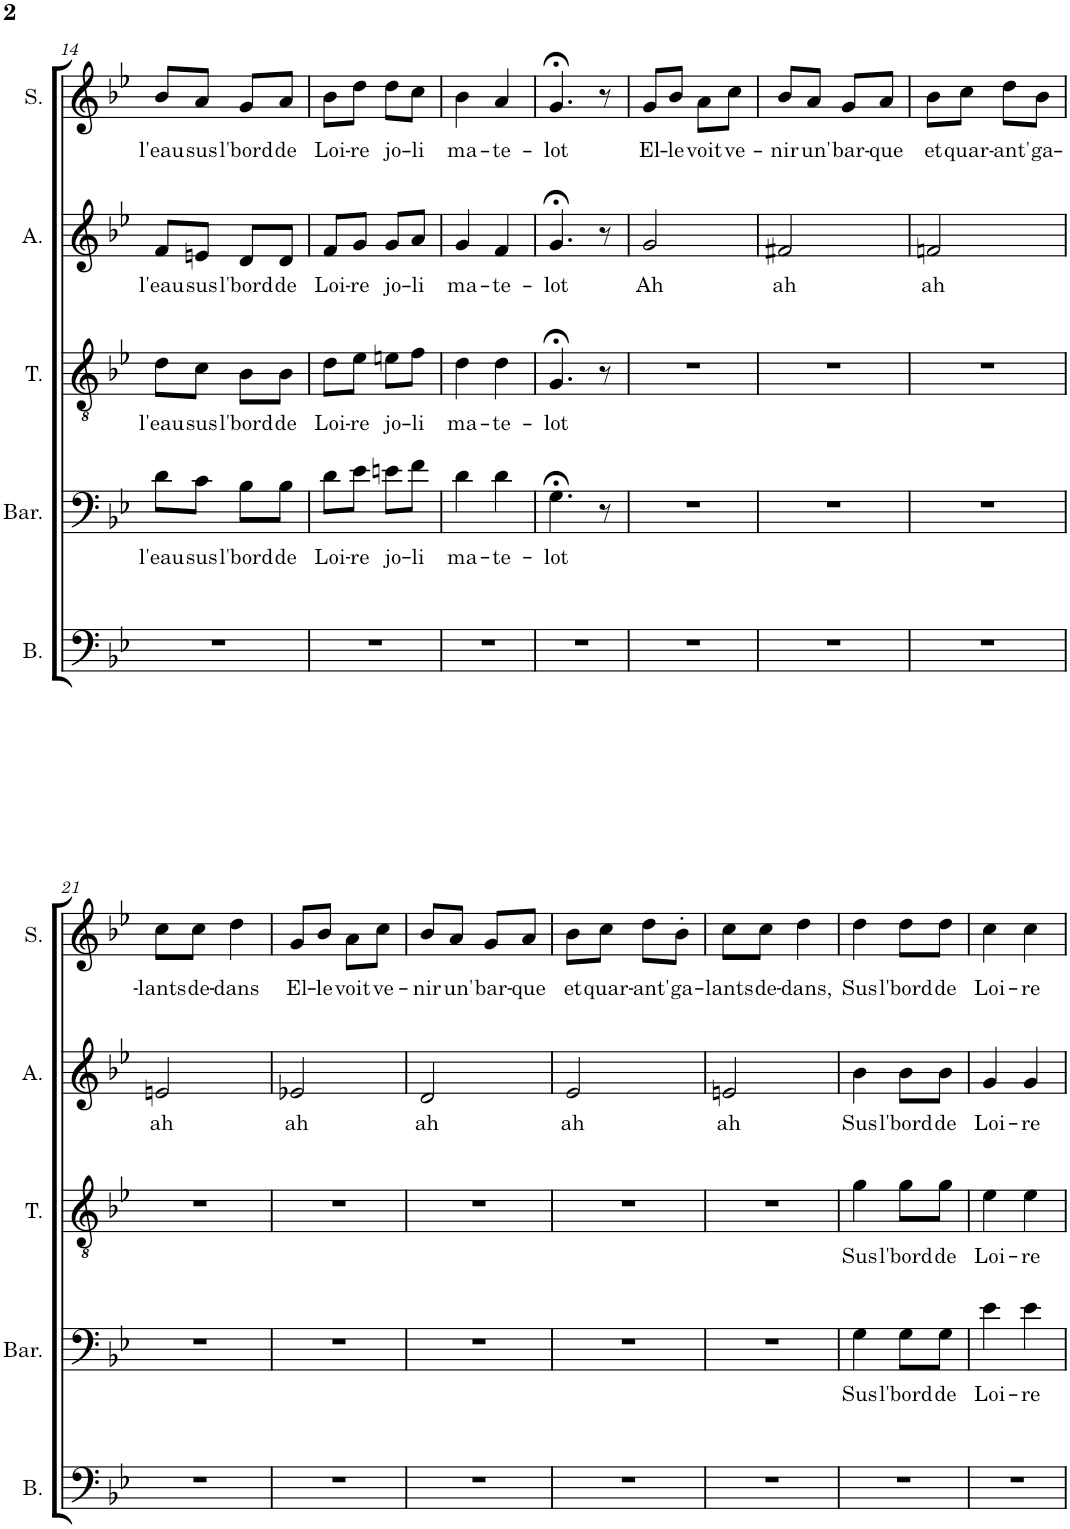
**kern	**kern	**text	**kern	**text	**kern	**text	**kern	**text
*part5	*part4	*part4	*part3	*part3	*part2	*part2	*part1	*part1
*staff5	*staff4	*staff4	*staff3	*staff3	*staff2	*staff2	*staff1	*staff1
*I"Bass	*I"Baryton	*	*I"Tenor	*	*I"Alto	*	*I"Soprano	*
*I'B.	*I'Bar.	*	*I'T.	*	*I'A.	*	*I'S.	*
!!LO:PB:g=z
*clefF4	*clefF4	*	*clefGv2	*	*clefG2	*	*clefG2	*
*k[b-e-]	*k[b-e-]	*	*k[b-e-]	*	*k[b-e-]	*	*k[b-e-]	*
*M2/4	*M2/4	*	*M2/4	*	*M2/4	*	*M2/4	*
=14	=14	=14	=14	=14	=14	=14	=14	=14
!	!	!LO:LY:b	!	!LO:LY:b	!	!LO:LY:b	!	!LO:LY:b
2r	8d\L	l'eau	8d\L	l'eau	8f/L	l'eau	8b-/L	l'eau
!	!	!LO:LY:b	!	!LO:LY:b	!	!LO:LY:b	!	!LO:LY:b
.	8c\J	sus	8c\J	sus	8en/J	sus	8a/J	sus
!	!	!LO:LY:b	!	!LO:LY:b	!	!LO:LY:b	!	!LO:LY:b
.	8B-\L	l'bord	8B-\L	l'bord	8d/L	l'bord	8g/L	l'bord
!	!	!LO:LY:b	!	!LO:LY:b	!	!LO:LY:b	!	!LO:LY:b
.	8B-\J	de	8B-\J	de	8d/J	de	8a/J	de
=15	=15	=15	=15	=15	=15	=15	=15	=15
!	!	!LO:LY:b	!	!LO:LY:b	!	!LO:LY:b	!	!LO:LY:b
2r	8d\L	Loi-	8d\L	Loi-	8f/L	Loi-	8b-\L	Loi-
!	!	!LO:LY:b	!	!LO:LY:b	!	!LO:LY:b	!	!LO:LY:b
.	8e-\J	-re	8e-\J	-re	8g/J	-re	8dd\J	-re
!	!	!LO:LY:b	!	!LO:LY:b	!	!LO:LY:b	!	!LO:LY:b
.	8en\L	jo-	8en\L	jo-	8g/L	jo-	8dd\L	jo-
!	!	!LO:LY:b	!	!LO:LY:b	!	!LO:LY:b	!	!LO:LY:b
.	8f\J	-li	8f\J	-li	8a/J	-li	8cc\J	-li
=16	=16	=16	=16	=16	=16	=16	=16	=16
!	!	!LO:LY:b	!	!LO:LY:b	!	!LO:LY:b	!	!LO:LY:b
2r	4d\	ma-	4d\	ma-	4g/	ma-	4b-\	ma-
!	!	!LO:LY:b	!	!LO:LY:b	!	!LO:LY:b	!	!LO:LY:b
.	4d\	-te-	4d\	-te-	4f/	-te-	4a/	-te-
=17	=17	=17	=17	=17	=17	=17	=17	=17
!	!	!LO:LY:b	!	!LO:LY:b	!	!LO:LY:b	!	!LO:LY:b
2r	4.G;<\	-lot	4.G;</	-lot	4.g;</	-lot	4.g;</	-lot
.	8r	.	8r	.	8r	.	8r	.
=18	=18	=18	=18	=18	=18	=18	=18	=18
!	!	!	!	!	!	!LO:LY:b	!	!LO:LY:b
2r	2r	.	2r	.	2g/	Ah	8g/L	El-
!	!	!	!	!	!	!	!	!LO:LY:b
.	.	.	.	.	.	.	8b-/J	-le
!	!	!	!	!	!	!	!	!LO:LY:b
.	.	.	.	.	.	.	8a\L	voit
!	!	!	!	!	!	!	!	!LO:LY:b
.	.	.	.	.	.	.	8cc\J	ve-
=19	=19	=19	=19	=19	=19	=19	=19	=19
!	!	!	!	!	!	!LO:LY:b	!	!LO:LY:b
2r	2r	.	2r	.	2f#X/	ah	8b-/L	-nir
!	!	!	!	!	!	!	!	!LO:LY:b
.	.	.	.	.	.	.	8a/J	un'
!	!	!	!	!	!	!	!	!LO:LY:b
.	.	.	.	.	.	.	8g/L	bar-
!	!	!	!	!	!	!	!	!LO:LY:b
.	.	.	.	.	.	.	8a/J	-que
=20	=20	=20	=20	=20	=20	=20	=20	=20
!	!	!	!	!	!	!LO:LY:b	!	!LO:LY:b
2r	2r	.	2r	.	2fn/	ah	8b-\L	et
!	!	!	!	!	!	!	!	!LO:LY:b
.	.	.	.	.	.	.	8cc\J	quar-
!	!	!	!	!	!	!	!	!LO:LY:b
.	.	.	.	.	.	.	8dd\L	-ant'
!	!	!	!	!	!	!	!	!LO:LY:b
.	.	.	.	.	.	.	8b-\J	ga-
!!LO:LB:g=z
=21	=21	=21	=21	=21	=21	=21	=21	=21
!	!	!	!	!	!	!LO:LY:b	!	!LO:LY:b
2r	2r	.	2r	.	2en/	ah	8cc\L	-lants
!	!	!	!	!	!	!	!	!LO:LY:b
.	.	.	.	.	.	.	8cc\J	de-
!	!	!	!	!	!	!	!	!LO:LY:b
.	.	.	.	.	.	.	4dd\	-dans
=22	=22	=22	=22	=22	=22	=22	=22	=22
!	!	!	!	!	!	!LO:LY:b	!	!LO:LY:b
2r	2r	.	2r	.	2e-X/	ah	8g/L	El-
!	!	!	!	!	!	!	!	!LO:LY:b
.	.	.	.	.	.	.	8b-/J	-le
!	!	!	!	!	!	!	!	!LO:LY:b
.	.	.	.	.	.	.	8a\L	voit
!	!	!	!	!	!	!	!	!LO:LY:b
.	.	.	.	.	.	.	8cc\J	ve-
=23	=23	=23	=23	=23	=23	=23	=23	=23
!	!	!	!	!	!	!LO:LY:b	!	!LO:LY:b
2r	2r	.	2r	.	2d/	ah	8b-/L	-nir
!	!	!	!	!	!	!	!	!LO:LY:b
.	.	.	.	.	.	.	8a/J	un'
!	!	!	!	!	!	!	!	!LO:LY:b
.	.	.	.	.	.	.	8g/L	bar-
!	!	!	!	!	!	!	!	!LO:LY:b
.	.	.	.	.	.	.	8a/J	-que
=24	=24	=24	=24	=24	=24	=24	=24	=24
!	!	!	!	!	!	!LO:LY:b	!	!LO:LY:b
2r	2r	.	2r	.	2e-/	ah	8b-\L	et
!	!	!	!	!	!	!	!	!LO:LY:b
.	.	.	.	.	.	.	8cc\J	quar-
!	!	!	!	!	!	!	!	!LO:LY:b
.	.	.	.	.	.	.	8dd\L	-ant'
!	!	!	!	!	!	!	!	!LO:LY:b
.	.	.	.	.	.	.	8b-'\J	ga-
=25	=25	=25	=25	=25	=25	=25	=25	=25
!	!	!	!	!	!	!LO:LY:b	!	!LO:LY:b
2r	2r	.	2r	.	2en/	ah	8cc\L	-lants
!	!	!	!	!	!	!	!	!LO:LY:b
.	.	.	.	.	.	.	8cc\J	de-
!	!	!	!	!	!	!	!	!LO:LY:b
.	.	.	.	.	.	.	4dd\	-dans,
=26	=26	=26	=26	=26	=26	=26	=26	=26
!	!	!LO:LY:b	!	!LO:LY:b	!	!LO:LY:b	!	!LO:LY:b
2r	4G\	Sus	4g\	Sus	4b-\	Sus	4dd\	Sus
!	!	!LO:LY:b	!	!LO:LY:b	!	!LO:LY:b	!	!LO:LY:b
.	8G\L	l'bord	8g\L	l'bord	8b-\L	l'bord	8dd\L	l'bord
!	!	!LO:LY:b	!	!LO:LY:b	!	!LO:LY:b	!	!LO:LY:b
.	8G\J	de	8g\J	de	8b-\J	de	8dd\J	de
=27	=27	=27	=27	=27	=27	=27	=27	=27
!	!	!LO:LY:b	!	!LO:LY:b	!	!LO:LY:b	!	!LO:LY:b
2r	4e-\	Loi-	4e-\	Loi-	4g/	Loi-	4cc\	Loi-
!	!	!LO:LY:b	!	!LO:LY:b	!	!LO:LY:b	!	!LO:LY:b
.	4e-\	-re	4e-\	-re	4g/	-re	4cc\	-re
=	=	=	=	=	=	=	=	=
*-	*-	*-	*-	*-	*-	*-	*-	*-
